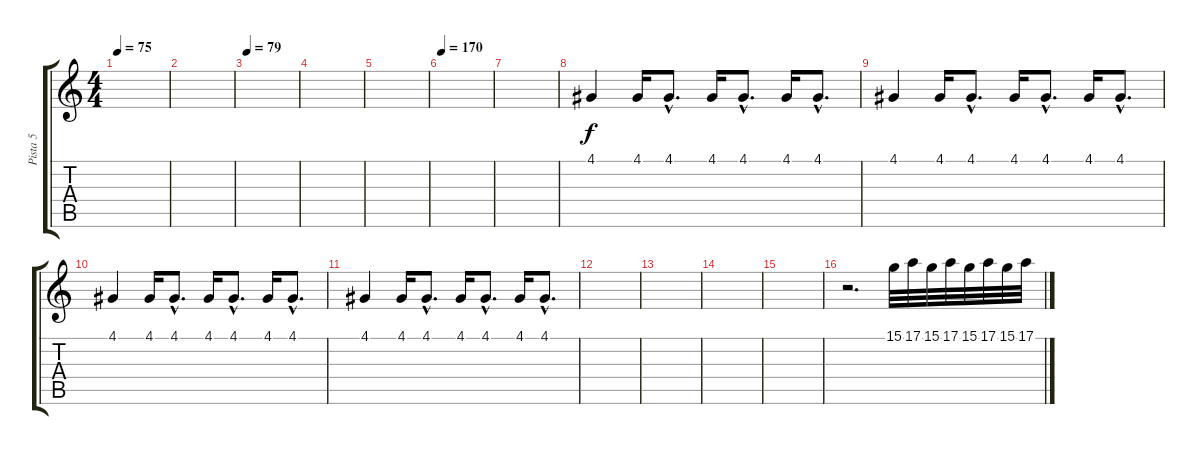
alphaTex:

\track ("Pista 5" "Pista 5") {instrument violin}
\staff {score tabs}
\tuning (E4 B3 G3 D3 A2 E2) {hide}
\ts (4 4)
\tempo 75
\clef g2
\ks c
|
|
\tempo 79
|
|
|
\tempo 170
|
|
4.1.4 4.1.16 4.1{hac}.8{d} 4.1.16 4.1{hac}.8{d} 4.1.16 4.1{hac}.8{d} |
4.1.4 4.1.16 4.1{hac}.8{d} 4.1.16 4.1{hac}.8{d} 4.1.16 4.1{hac}.8{d} |
4.1.4 4.1.16 4.1{hac}.8{d} 4.1.16 4.1{hac}.8{d} 4.1.16 4.1{hac}.8{d} |
4.1.4 4.1.16 4.1{hac}.8{d} 4.1.16 4.1{hac}.8{d} 4.1.16 4.1{hac}.8{d} |
|
|
|
|
r.2{d volume 10} 15.1.32 17.1.32 15.1.32 17.1.32 15.1.32 17.1.32 15.1.32 17.1.32
